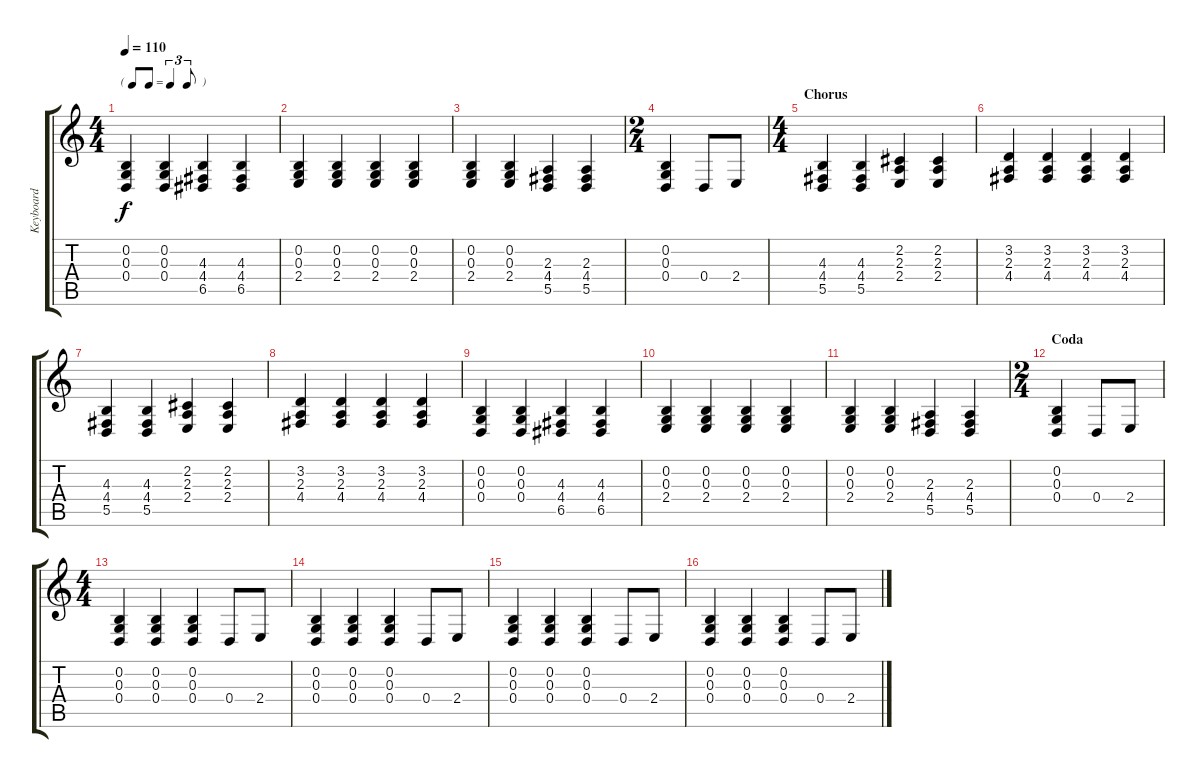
\track ("Keyboard" "Keyboard") {instrument harpsichord}
\staff {score tabs}
\tuning (E4 B3 G3 D3 A2 E2) {hide}
\ts (4 4)
\tf triplet8th
\tempo 110
\clef g2
\ks c
(0.2 0.3 0.4).4{dy f} (0.2 0.3 0.4).4 (4.3 4.4 6.5).4 (4.3 4.4 6.5).4 |
(0.2 0.3 2.4).4 (0.2 0.3 2.4).4 (0.2 0.3 2.4).4 (0.2 0.3 2.4).4 |
(0.2 0.3 2.4).4 (0.2 0.3 2.4).4 (2.3 4.4 5.5).4 (2.3 4.4 5.5).4 |
\ts (2 4)
(0.2 0.3 0.4).4 0.4.8 2.4.8 |
\ts (4 4)
\section ("" "Chorus")
(4.3 4.4 5.5).4 (4.3 4.4 5.5).4 (2.2 2.3 2.4).4 (2.2 2.3 2.4).4 |
(3.2 2.3 4.4).4 (3.2 2.3 4.4).4 (3.2 2.3 4.4).4 (3.2 2.3 4.4).4 |
(4.3 4.4 5.5).4 (4.3 4.4 5.5).4 (2.2 2.3 2.4).4 (2.2 2.3 2.4).4 |
(3.2 2.3 4.4).4 (3.2 2.3 4.4).4 (3.2 2.3 4.4).4 (3.2 2.3 4.4).4 |
(0.2 0.3 0.4).4 (0.2 0.3 0.4).4 (4.3 4.4 6.5).4 (4.3 4.4 6.5).4 |
(0.2 0.3 2.4).4 (0.2 0.3 2.4).4 (0.2 0.3 2.4).4 (0.2 0.3 2.4).4 |
(0.2 0.3 2.4).4 (0.2 0.3 2.4).4 (2.3 4.4 5.5).4 (2.3 4.4 5.5).4 |
\ts (2 4)
\section ("" "Coda")
(0.2 0.3 0.4).4 0.4.8 2.4.8 |
\ts (4 4)
(0.2 0.3 0.4).4{volume 7} (0.2 0.3 0.4).4 (0.2 0.3 0.4).4 0.4.8 2.4.8 |
(0.2 0.3 0.4).4 (0.2 0.3 0.4).4 (0.2 0.3 0.4).4 0.4.8 2.4.8 |
(0.2 0.3 0.4).4 (0.2 0.3 0.4).4 (0.2 0.3 0.4).4 0.4.8 2.4.8 |
(0.2 0.3 0.4).4 (0.2 0.3 0.4).4 (0.2 0.3 0.4).4 0.4.8 2.4.8
